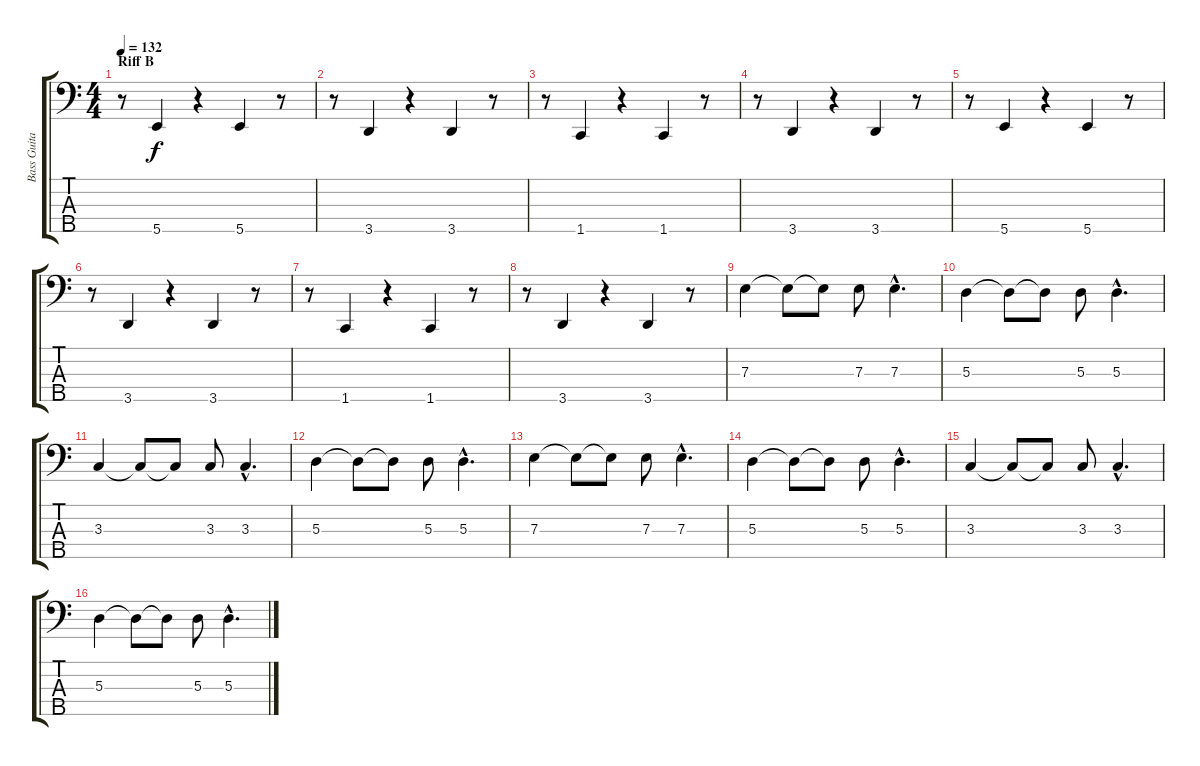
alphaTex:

\track ("Bass Guitar(s)" "Bass Guita") {instrument electricbasspick}
\staff {score tabs}
\tuning (G2 D2 A1 E1 B0) {hide}
\ts (4 4)
\section ("" "Riff B")
\tempo 132
\clef f4
\ks c
r.8{dy f} 5.5.4 r.4 5.5.4 r.8 |
r.8 3.5.4 r.4 3.5.4 r.8 |
r.8 1.5.4 r.4 1.5.4 r.8 |
r.8 3.5.4 r.4 3.5.4 r.8 |
r.8 5.5.4 r.4 5.5.4 r.8 |
r.8 3.5.4 r.4 3.5.4 r.8 |
r.8 1.5.4 r.4 1.5.4 r.8 |
r.8 3.5.4 r.4 3.5.4 r.8 |
7.3.4 7.3{t}.8 7.3{t}.8 7.3.8 7.3{hac}.4{d} |
5.3.4 5.3{t}.8 5.3{t}.8 5.3.8 5.3{hac}.4{d} |
3.3.4 3.3{t}.8 3.3{t}.8 3.3.8 3.3{hac}.4{d} |
5.3.4 5.3{t}.8 5.3{t}.8 5.3.8 5.3{hac}.4{d} |
7.3.4 7.3{t}.8 7.3{t}.8 7.3.8 7.3{hac}.4{d} |
5.3.4 5.3{t}.8 5.3{t}.8 5.3.8 5.3{hac}.4{d} |
3.3.4 3.3{t}.8 3.3{t}.8 3.3.8 3.3{hac}.4{d} |
5.3.4 5.3{t}.8 5.3{t}.8 5.3.8 5.3{hac}.4{d}
